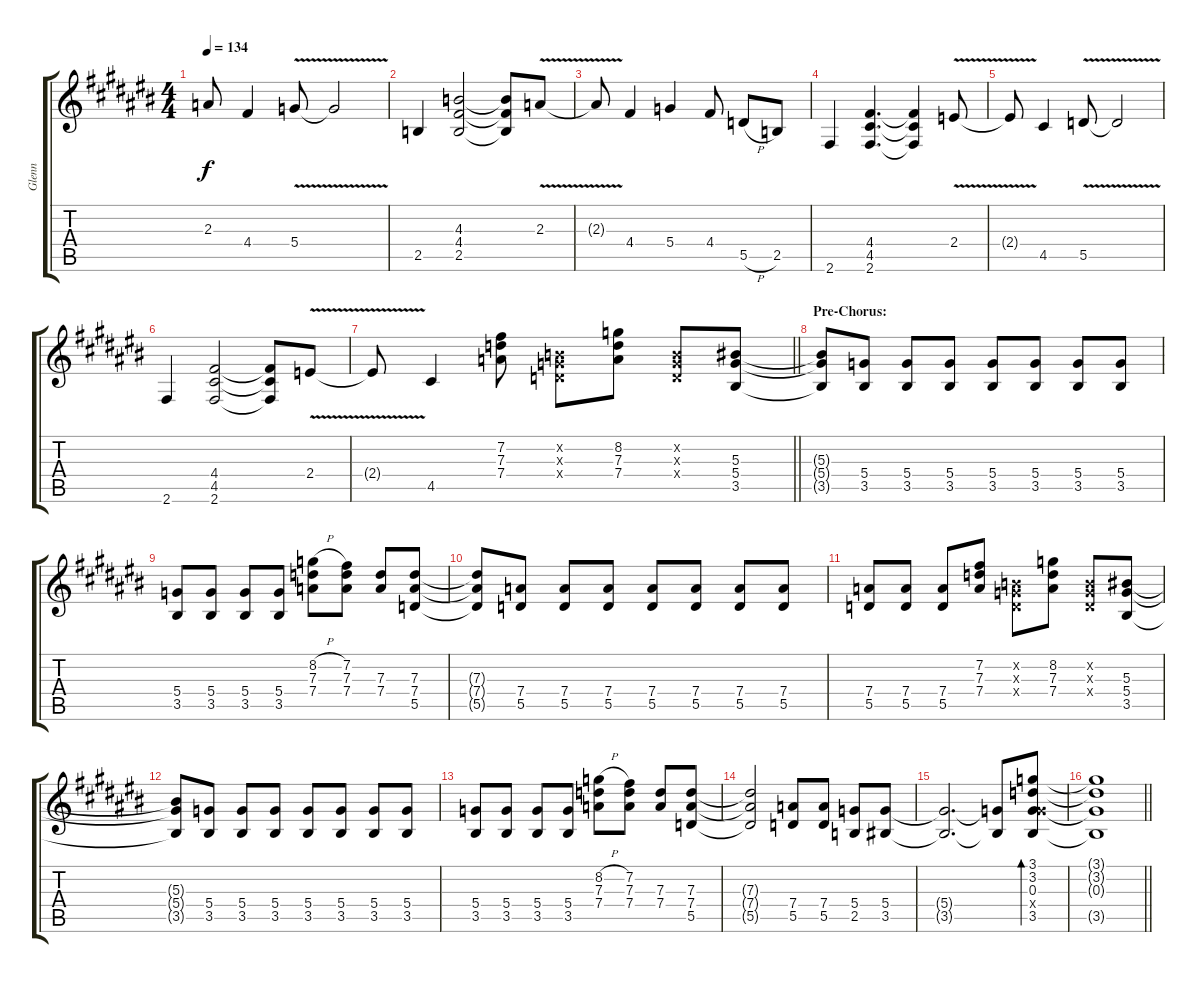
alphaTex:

\track ("Glenn" "Glenn") {instrument overdrivenguitar}
\staff {score tabs}
\tuning (E4 B3 G3 D3 A2 E2) {hide}
\ts (4 4)
\tempo 134
\clef g2
\ks c#
2.3{t}.8{dy f} 4.4.4 5.4{v}.8 5.4{t}.2 |
2.5.4 (4.3 4.4 2.5).2 (4.3{t} 4.4{t} 2.5{t}).8 2.3{v}.8 |
2.3{t}.8 4.4.4 5.4.4 4.4.8 5.5{h}.8 2.5.8 |
2.6.4 (4.4 4.5 2.6).4{d} (4.4{t} 4.5{t} 2.6{t}).4 2.4{v}.8 |
2.4{t}.8 4.5.4 5.5{v}.8 5.5{t}.2 |
2.6.4 (4.4 4.5 2.6).2 (4.4{t} 4.5{t} 2.6{t}).8 2.4{v}.8 |
\barLineRight lightlight
2.4{t}.8 4.5.4 (7.2 7.3 7.4).8 (0.2{x} 0.3{x} 0.4{x}).8 (8.2 7.3 7.4).8 (0.2{x} 0.3{x} 0.4{x}).8 (5.3 5.4 3.5).8 |
\section ("" "Pre-Chorus:")
(5.3{t} 5.4{t} 3.5{t}).8 (5.4 3.5).8 (5.4 3.5).8 (5.4 3.5).8 (5.4 3.5).8 (5.4 3.5).8 (5.4 3.5).8 (5.4 3.5).8 |
(5.4 3.5).8 (5.4 3.5).8 (5.4 3.5).8 (5.4 3.5).8 (8.2{h} 7.3 7.4).8 (7.2 7.3 7.4).8 (7.3 7.4).8 (7.3 7.4 5.5).8 |
(7.3{t} 7.4{t} 5.5{t}).8 (7.4 5.5).8 (7.4 5.5).8 (7.4 5.5).8 (7.4 5.5).8 (7.4 5.5).8 (7.4 5.5).8 (7.4 5.5).8 |
(7.4 5.5).8 (7.4 5.5).8 (7.4 5.5).8 (7.2 7.3 7.4).8 (0.2{x} 0.3{x} 0.4{x}).8 (8.2 7.3 7.4).8 (0.2{x} 0.3{x} 0.4{x}).8 (5.3 5.4 3.5).8 |
(5.3{t} 5.4{t} 3.5{t}).8 (5.4 3.5).8 (5.4 3.5).8 (5.4 3.5).8 (5.4 3.5).8 (5.4 3.5).8 (5.4 3.5).8 (5.4 3.5).8 |
(5.4 3.5).8 (5.4 3.5).8 (5.4 3.5).8 (5.4 3.5).8 (8.2{h} 7.3 7.4).8 (7.2 7.3 7.4).8 (7.3 7.4).8 (7.3 7.4 5.5).8 |
(7.3{t} 7.4{t} 5.5{t}).2 (7.4 5.5).8 (7.4 5.5).8 (5.4 2.5).8 (5.4 3.5).8 |
(5.4{t} 3.5{t}).2{d} (5.4{t} 3.5{t}).8 (3.1 3.2 0.3 5.4{x} 3.5).8{bd 240} |
\barLineRight lightlight
(3.1{t} 3.2{t} 0.3{t} 3.5{t}).1
